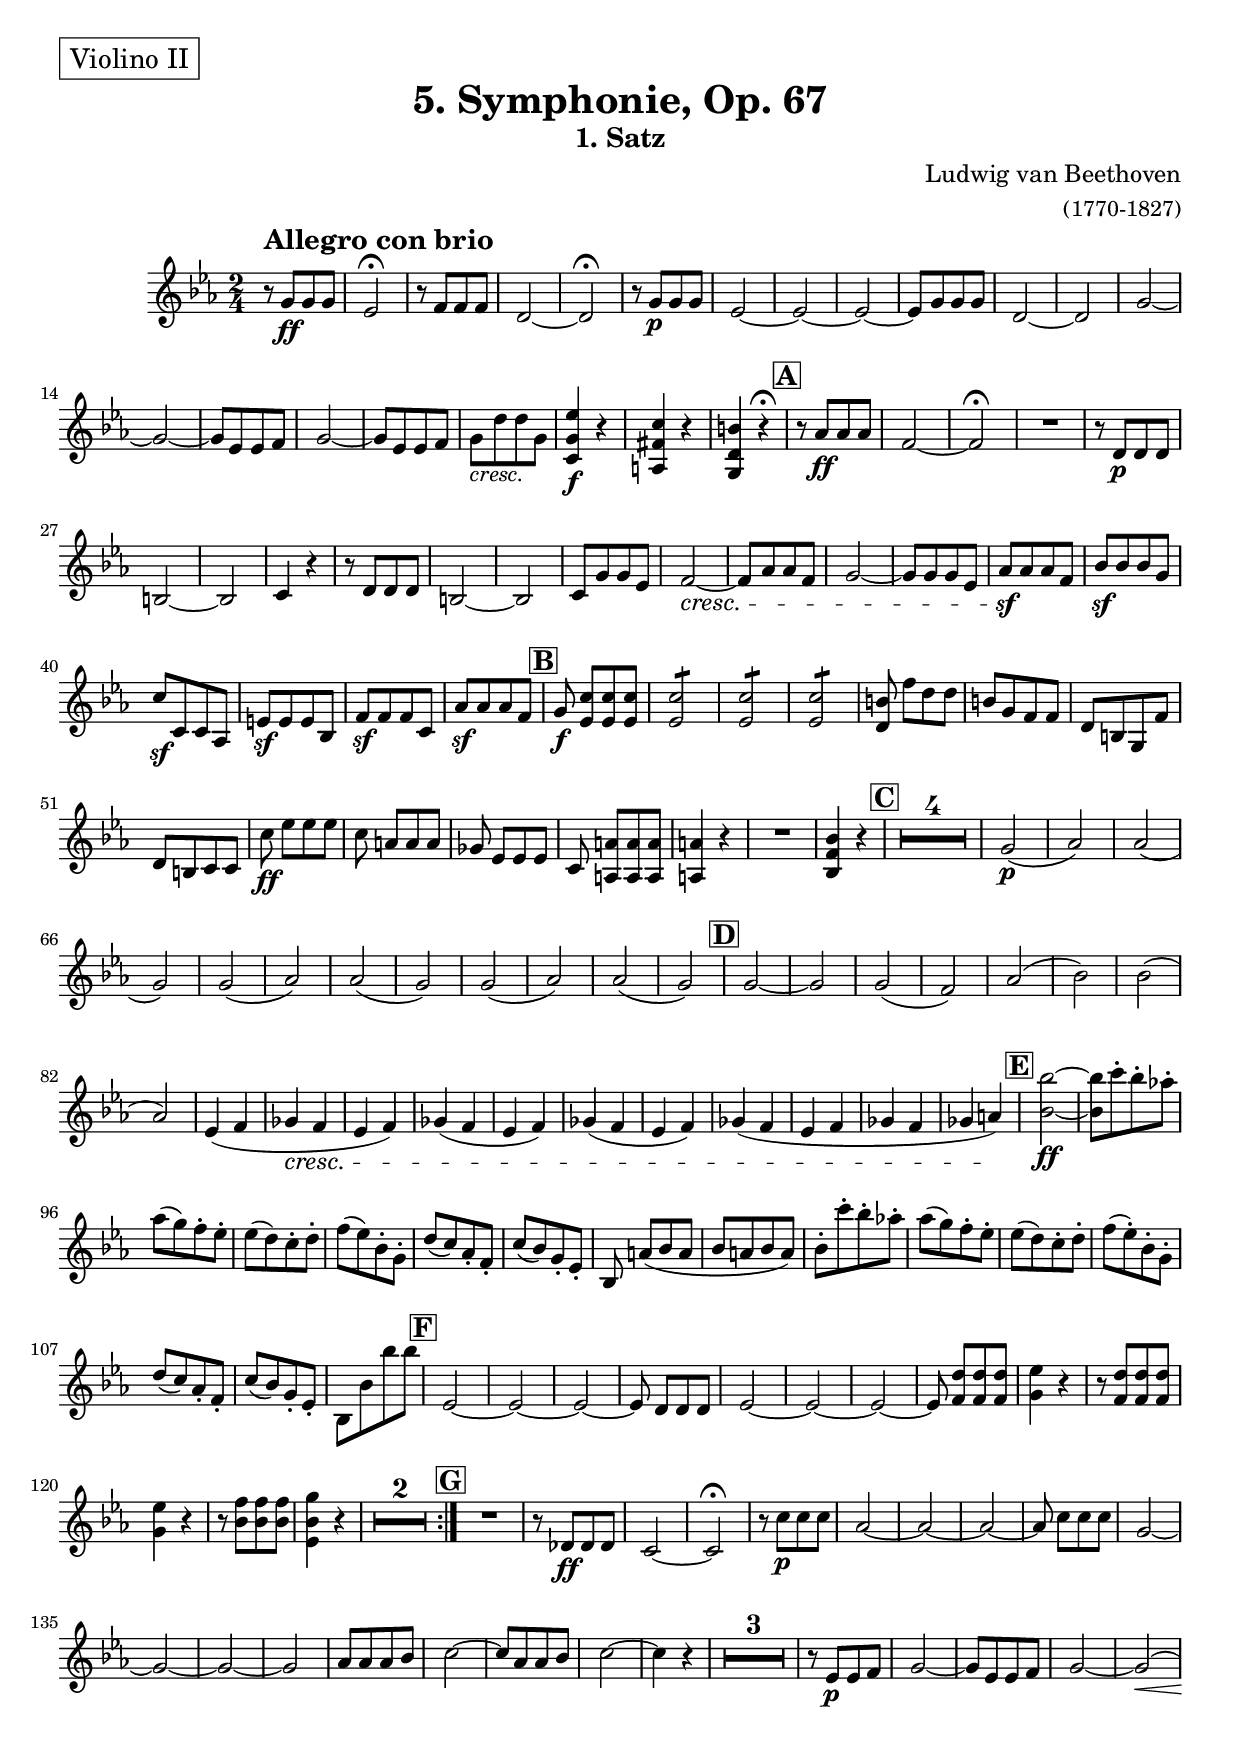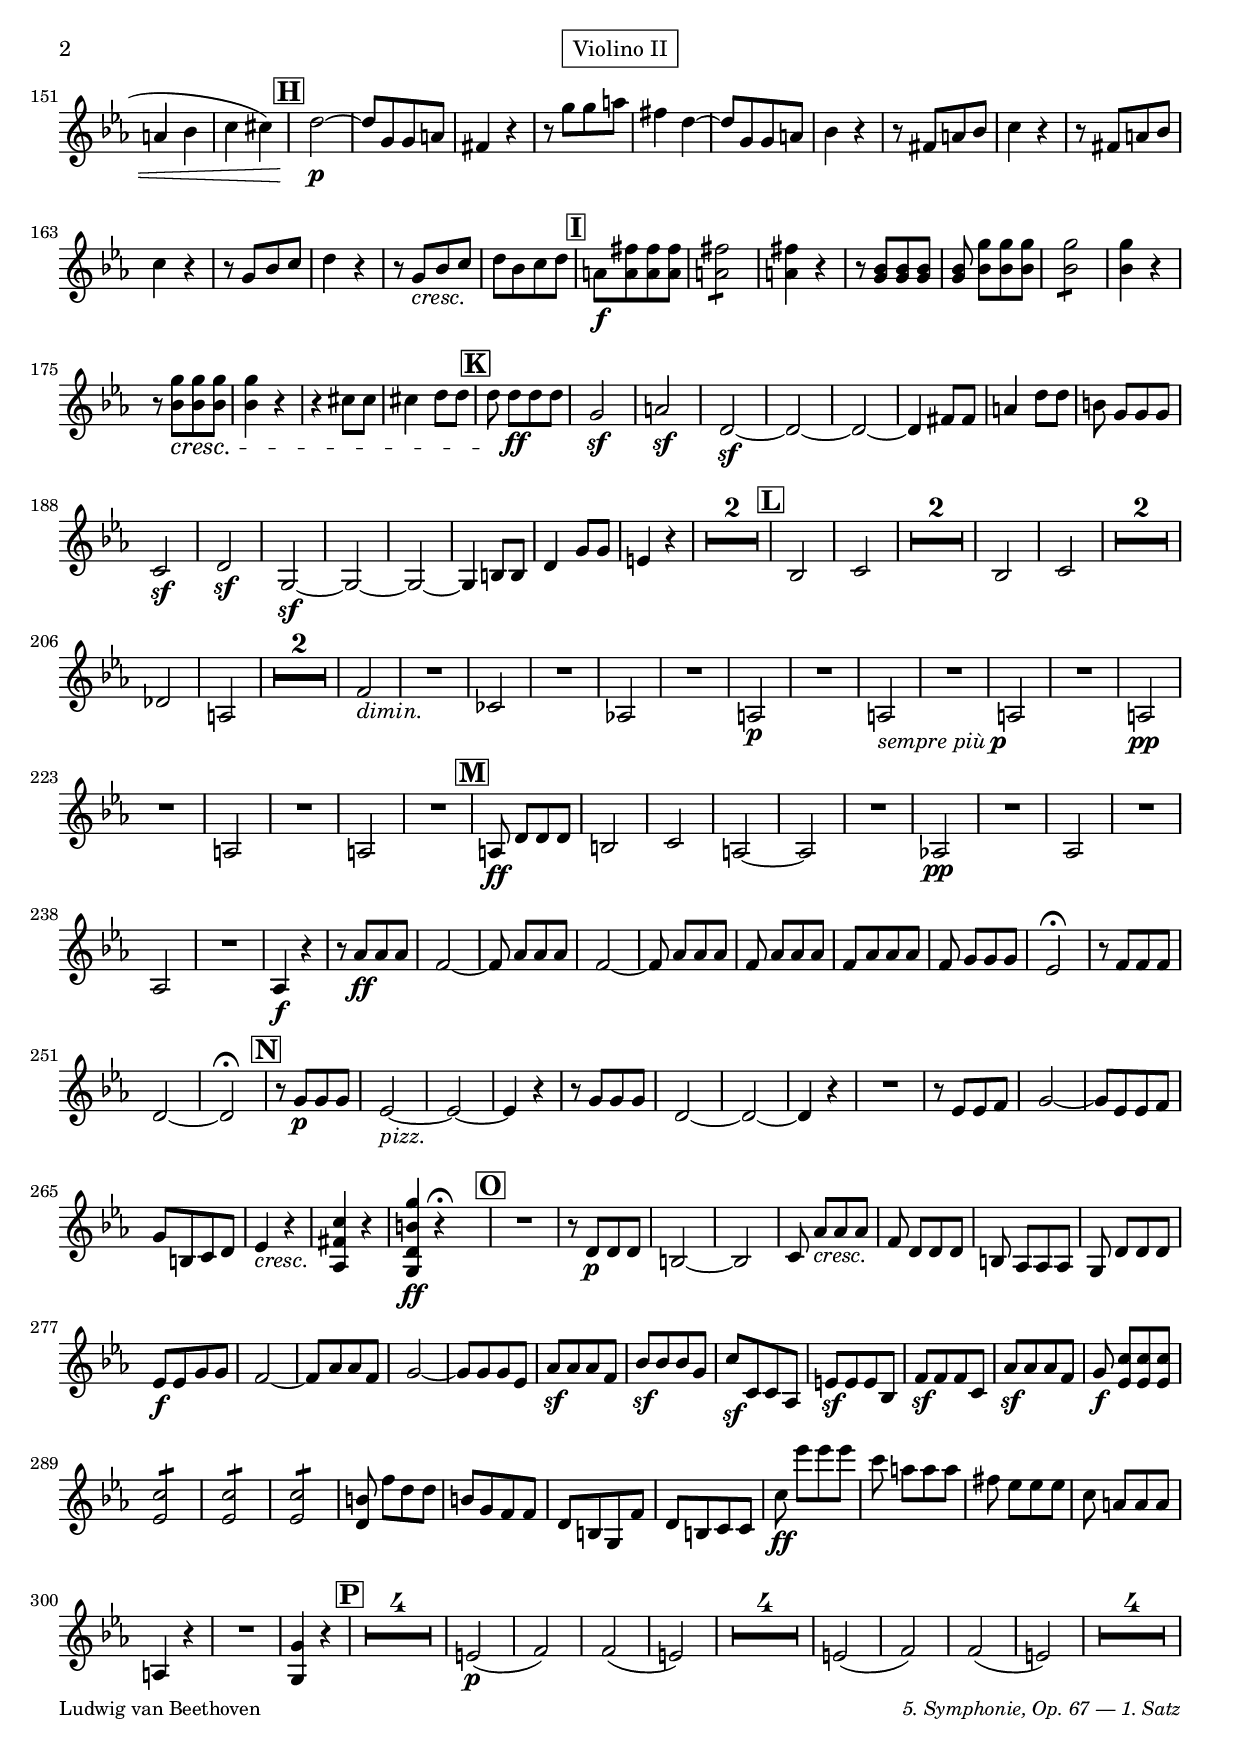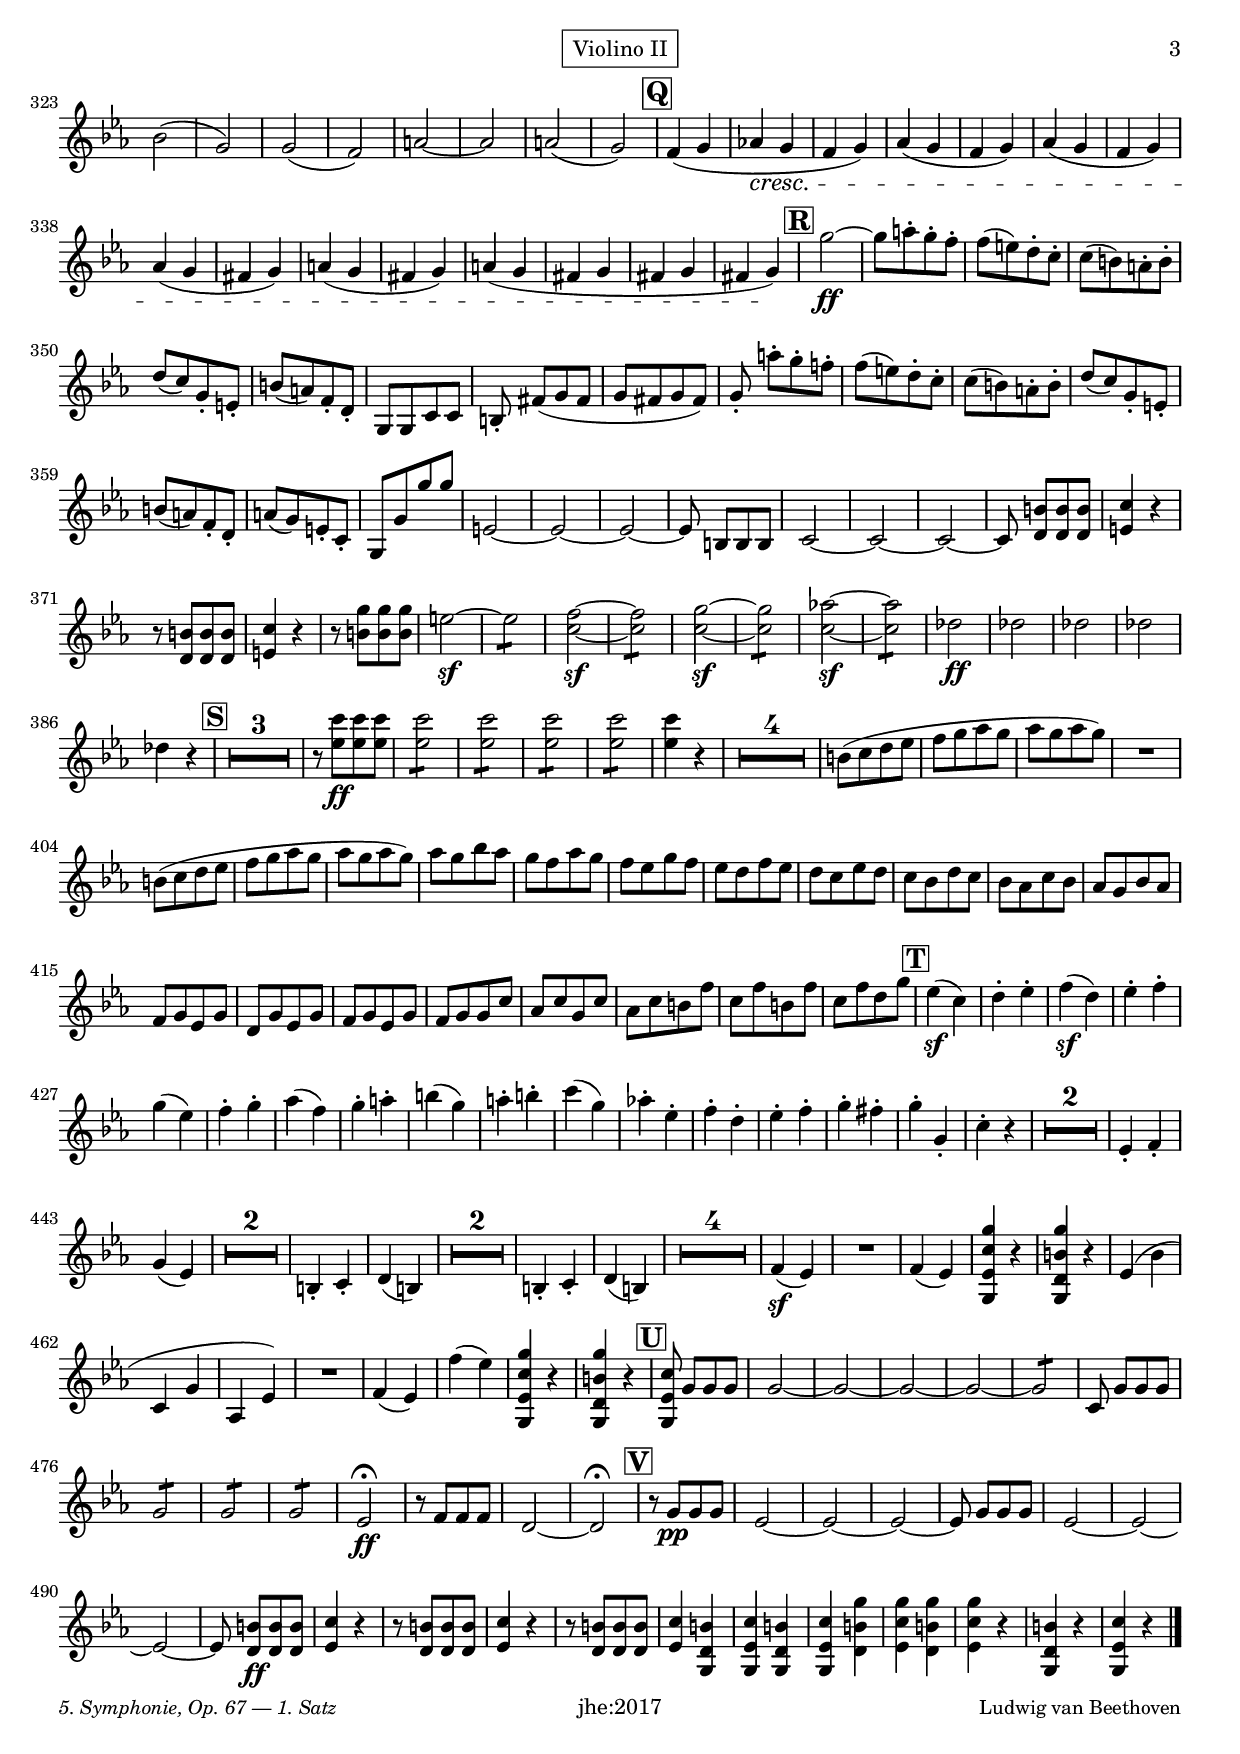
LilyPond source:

\version "2.16.2"


#(set-global-staff-size 19)

\version "2.16.2"

violinotwo = {
% \set Staff.instrumentName = "Violino II."
 \set Staff.midiInstrument = "violin"
 \override MultiMeasureRest #'expand-limit = 1
 \compressFullBarRests
 \clef treble
 \key c \minor
 \time 2/4
  \repeat volta 2 {
 r8 g'\ff[ g' g'] ees'2^\fermata r8 f'[ f' f'] d'2~ d'2^\fermata r8 g'8\p[ g' g'] ees'2~ ees'2~ ees'2~ ees'8[ g' g' g']
 d'2~ d'2 g'2~ g'2~ g'8[ ees' ees' f'] g'2~ g'8[ ees' ees' f'] g'8_\markup { \italic "cresc." }[ d'' d'' g']
 <c' g' ees''>4\f r <a fis' c''> r <g d' b'>4 r4^\fermata
 r8 aes'8\ff[ aes' aes'] f'2~ f'2^\fermata R2 r8 d'8\p[ d' d'] b2~ b2 c'4 r r8 d'8[ d' d'] b2~ b2 c'8[ g' g' ees']
  f'2\cresc~ f'8[ aes' aes' f'] g'2~ g'8[ g' g' ees'] aes'8\!\sf[ aes' aes' f']
 bes'8\sf[ bes' bes' g'] c''\sf[ c' c' aes] e'\sf[ e' e' bes] f'\sf[ f' f' c'] aes'\sf[ aes' aes' f']
 g'8\f <ees' c''>[ <ees' c''> <ees' c''>] <ees' c''>2:8 <ees' c''>2:8 <ees' c''>2:8
 <d' b'>8 f''[ d'' d''] b'[ g' f' f'] d'[ b g f'] d'[ b c' c'] c''8\ff ees''[ ees'' ees''] c'' a'[ a' a'] ges' ees'[ ees' ees']
 c'8 <a a'>[ <a a'> <a a'>] <a a'>4 r R2 <bes f' bes'>4 r
 R2*4 g'2\p( aes') aes'( g') g'( aes') aes'( g') g'( aes') aes'( g') g'~ g' g'( f') aes'( bes') bes'( aes')
 ees'4( f'  ges'\cresc f' ees' f') ges'( f' ees' f') ges'( f' ees' f') ges'( f' ees' f' ges' f' ges' a'\!)
 <bes' bes''>2\ff~ <bes' bes''>8[ c'''\staccato bes''\staccato aes''!\staccato] aes''[( g'') f''\staccato ees''\staccato]
 ees''[( d'') c''\staccato d''\staccato] f''[( ees'') bes'\staccato g'\staccato] d''[( c'') aes'\staccato f'\staccato]
 c''[( bes') g'\staccato ees'\staccato] bes8 a'([ bes' a'] bes'[ a' bes' a'])
 bes'\staccato[ c'''\staccato bes''\staccato aes''!\staccato] aes''[( g'') f''\staccato ees''\staccato]
 ees''[( d'') c''\staccato d''\staccato] f''[( ees''\staccato) bes'\staccato g'\staccato]
 d''[( c'') aes'\staccato f'\staccato] c''[( bes') g'\staccato ees'\staccato] bes[ bes' bes'' bes'']
 ees'2~ ees'2~ ees'2~ ees'8 d'8[ d' d'] ees'2~ ees'2~ ees'2~ ees'8 <f' d''>8[ <f' d''> <f' d''>]
 <g' ees''>4 r r8 <f' d''>[ <f' d''> <f' d''>] <g' ees''>4 r
 r8 <bes' f''>8[ <bes' f''> <bes' f''>] <ees' bes' g''>4 r R2*2 }

 R2 r8 des'8\ff[ des' des'] c'2~ c'2^\fermata
 r8 c''8\p[ c'' c''] aes'2~ aes'2~ aes'2~ aes'8 c''[ c'' c''] g'2~ g'2~ g'2~ g'2
 aes'8[ aes' aes' bes'] c''2~ c''8[ aes' aes' bes'] c''2~ c''4 r4 R2*3 r8 ees'8\p[ ees' f']
 g'2~ g'8[ ees' ees' f'] g'2~  g'2\<( a'4 bes' c'' cis'') d''2\!\p~ d''8[ g' g' a'] fis'4 r
 r8 g''8[ g'' a''] fis''4 d''4~ d''8[ g' g' a'] bes'4 r r8 fis'[ a' bes'] c''4 r r8 fis'8[ a' bes'] c''4 r
 r8 g'8[ bes' c''] d''4 r r8 g'8_\markup { \italic "cresc." }[ bes' c''] d''[ bes' c'' d'']
 a'8\f[ <a' fis''> <a' fis''> <a' fis''>] <a' fis''>2:8 <a' fis''>4 r4 r8 <g' bes'>8[ <g' bes'> <g' bes'>]
 <g' bes'>8 <bes' g''>[ <bes' g''> <bes' g''>] <bes' g''>2:8 <bes' g''>4 r4
 \set crescendoText = \markup { \italic "piu f" } %\set crescendoSpanner = #'dashed-line
 r8 <bes' g''>\cresc[ <bes' g''> <bes' g''>] <bes' g''>4 r r4 cis''8 cis'' cis''4 d''8 d'' d''8\! d''8\ff[ d'' d'']
 g'2\sf a'\sf d'2\sf~ d'2~ d'2~ d'4 fis'8 fis' a'4 d''8 d'' b'8 g'8[ g' g'] c'2\sf d'2\sf
 g2\sf~ g2~ g2~ g4 b8 b d'4 g'8 g' e'4 r4 R2*2 bes2 c' R2*2 bes2 c' R2*2 des'2 a2 R2*2 f'2_\markup { \italic "dimin." } R2 ces'2 R2 aes!2 R2 a2\p R2 a2_\markup { \italic "sempre più"  \dynamic p } R2
 a2 R2 a2\pp R2 a2 R2 a2 R2 a8\ff d'[ d' d'] b2 c'2 a2~ a2 R2 aes!2\pp R2 aes2 R2 aes2 R2
 aes4\f r4 r8 aes'8\ff[ aes' aes'] f'2~ f'8 aes'[ aes' aes'] f'2~ f'8 aes'[ aes' aes'] f' aes'[ aes' aes']
 f'8[ aes' aes' aes'] f' g'[ g' g'] ees'2^\fermata r8 f'8[ f' f'] d'2~ d'2^\fermata
 r8 g'8\p[ g' g'] ees'2_\markup { \italic "pizz." }~ ees'2~ ees'4 r4
 r8 g'8[ g' g'] d'2~ d'2~ d'4 r4 R2 r8 ees'8[ ees' f'] g'2~ g'8[ ees' ees' f'] g'[ b c' d']
 ees'4_\markup { \italic "cresc." } r4 <aes fis' c''>4 r4

 \cadenzaOn 
<g d' b' g''>4\ff %s4 s2 s2
 r4^\fermata %s2 s4 \cadenzaOff \bar "|"
s2*4    \cadenzaOff
s2

 R2 r8 d'8\p[ d' d'] b2~ b2 c'8 aes'_\markup { \italic "cresc." }[ aes' aes'] f' d'[ d' d'] b aes[ aes aes]
 g8 d'[ d' d'] ees'\f[ ees' g' g'] f'2~ f'8[ aes' aes' f'] g'2~ g'8[ g' g' ees'] aes'\sf[ aes' aes' f'] bes'\sf[ bes' bes' g']
 c''\sf[ c' c' aes] e'\sf[ e' e' bes] f'\sf[ f' f' c'] aes'\sf[ aes' aes' f'] g'8\f <ees' c''>[ <ees' c''> <ees' c''>]
 <ees' c''>2:8 <ees' c''>2:8 <ees' c''>2:8 <d' b'>8 f''[ d'' d''] b'[ g' f' f'] d'[ b g f'] d'[ b c' c']
 c''8\ff ees'''[ ees''' ees'''] c''' a''[ a'' a''] fis'' ees''[ ees'' ees''] c'' a'[ a' a'] a4 r R2 <g g'>4 r R2*4 e'2\p( f'2) f'2( e'2) R2*4 e'2( f') f'( e') R2*4 
%\pageBreak
bes'2( g') g'( f') a'~ a' a'( g')
 f'4( g'  aes'!\cresc g' f' g') aes'( g' f' g') aes'4( g' f' g')
 aes'4( g' fis' g') a'( g' fis' g') a'( g' fis' g' fis' g' fis' g'\!)
 g''2\ff~ g''8[ a''\staccato g''\staccato f''\staccato] f''[( e'') d''\staccato c''\staccato] c''[( b') a'\staccato b'\staccato]
 d''[( c'') g'\staccato e'\staccato] b'[( a') f'\staccato d'\staccato] g[ g c' c']
 b8\staccato fis'([ g' fis'] g'[ fis' g' fis']) g'\staccato a''\staccato[ g''\staccato f''!\staccato]
 f''[( e'') d''\staccato c''\staccato] c''[( b') a'\staccato b'\staccato] d''[( c'') g'\staccato e'\staccato]
 b'[( a') f'\staccato d'\staccato] a'[( g') e'\staccato c'\staccato] g[ g' g'' g'']
 e'2~ e'~ e'~ e'8 b[ b b] c'2~ c'~ c'~ c'8 <d' b'>[ <d' b'> <d' b'>] <e' c''>4 r r8 <d' b'>[ <d' b'> <d' b'>] <e' c''>4 r
 r8 <b' g''>[ <b' g''> <b' g''>] e''2\sf~ e''2:8 <c'' f''>2\sf~ <c'' f''>2:8 <c'' g''>2\sf~ <c'' g''>2:8
 <c'' aes''!>2\sf~ <c'' aes''>2:8 des''2\ff des'' des'' des'' des''4 r4 R2*3 r8 <ees'' c'''>8\ff[ <ees'' c'''> <ees'' c'''>] <ees'' c'''>2:8 <ees'' c'''>2:8 <ees'' c'''>2:8 <ees'' c'''>2:8
 <ees'' c'''>4 r4 R2*4 b'8([ c'' d'' ees''] f''[ g'' aes'' g''] aes''[ g'' aes'' g'']) R2
 b'8([ c'' d'' ees''] f''[ g'' aes'' g''] aes''[ g'' aes'' g'']) aes''8[ g'' bes'' aes''] g''[ f'' aes'' g''] f''[ ees'' g'' f'']
 ees''[ d'' f'' ees''] d''[ c'' ees'' d''] c''[ bes' d'' c''] bes'[ aes' c'' bes'] aes'[ g' bes' aes']
 f'8[ g' ees' g'] d'[ g' ees' g'] f'[ g' ees' g'] f'[ g' g' c''] aes'[ c'' g' c'']
 aes'[ c'' b' f''] c''[ f'' b' f''] c''[ f'' d'' g''] ees''4\sf( c'') d''\staccato ees''\staccato
 f''4\sf( d'') ees''\staccato f''\staccato g''( ees'') f''\staccato g''\staccato aes''( f'') g''\staccato a''\staccato
 b''4( g'') a''\staccato b''\staccato c'''( g'') aes''!\staccato ees''\staccato f''\staccato d''\staccato
 ees''4\staccato f''\staccato g''\staccato fis''\staccato g''\staccato g'\staccato c''\staccato r R2*2 ees'4\staccato f'\staccato g'( ees') R2*2 b4\staccato c'\staccato d'( b) R2*2 b4\staccato c'\staccato d'( b) R2*4 f'4\sf( ees') R2 f'4( ees') <g ees' c'' g''>4 r <g d' b' g''> r ees'4( bes' c' g' aes ees') R2
 f'4( ees') f''( ees'') <g ees' c'' g''>4 r <g d' b' g''> r <g ees' c''>8 g'[ g' g'] g'2~ g'2~ g'2~ g'2~ g'2:8 c'8 g'[ g' g']
 g'2:8 g'2:8 g'2:8 ees'2\ff^\fermata r8 f'8[ f' f'] d'2~ d'2^\fermata r8 g'\pp[ g' g']
 ees'2~ ees'2~ ees'2~ ees'8 g'[ g' g'] ees'2~ ees'2~ ees'2~ ees'8 <d' b'>\ff[ <d' b'> <d' b'>]
 <ees' c''>4 r r8 <d' b'>[ <d' b'> <d' b'>] <ees' c''>4 r r8 <d' b'>[ <d' b'> <d' b'>]
 <ees' c''>4 <g d' b'> <g ees' c''> <g d' b'> <g ees' c''> <d' b' g''> <ees' c'' g''> <d' b' g''>
 <ees' c'' g''>4 r <g d' b'> r <g ees' c''> r \bar "|."
}


\version "2.16.2"


\header {
  title = "5. Symphonie, Op. 67"
%  subtitle = "Op. 67"
 subtitle = "1. Satz"
 % instrument = "Violoncello"
  composer =  "Ludwig van Beethoven" 
  %opus = "Op. 67"
  separator = "—"
  lifetime = "(1770-1827)" 
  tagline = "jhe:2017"
}

partiturUmbruch = {
  s2*17 \break
  s2*25 \break
}

struktur = {
 \time 2/4
 \key c \minor

 \set Score.markFormatter = #format-mark-box-alphabet

 s8^\markup{\fontsize #2 \bold "Allegro con brio"} s s4
 s2*20
 \mark\default % A
 s2*22
 \mark\default % B
 s2*15
 \mark\default % C
 s2*16
 \mark\default % D
 s2*19
 \mark\default % E
 s2*16
 \mark\default % F
 s2*15
 \mark\default % G
 s2*28
 \mark\default % H
 s2*15
 \mark\default  % I
 s2*11
 \mark #11 % K
 s2*19
 \mark\default % L
 s2*30
 \mark\default % M
 s2*25
 \mark\default % N
 s2*15
\cadenzaOn
 s2 % normale Noten
 s2*4 % Kadenz
\cadenzaOff
 s2 % halbe, damit der Takt richtig gezählt wird
 \mark\default % O

 s2*34
 \mark\default % P
 s2*28
 \mark\default % Q
 s2*15
 \mark\default % R
 s2*41
 \mark\default % S
 s2*36
 \mark\default % T
 s2*46
 \mark\default % U
 s2*14
 \mark\default % V


 
}


\version "2.16.2"

% JHE aus titling-init.ly erstellt

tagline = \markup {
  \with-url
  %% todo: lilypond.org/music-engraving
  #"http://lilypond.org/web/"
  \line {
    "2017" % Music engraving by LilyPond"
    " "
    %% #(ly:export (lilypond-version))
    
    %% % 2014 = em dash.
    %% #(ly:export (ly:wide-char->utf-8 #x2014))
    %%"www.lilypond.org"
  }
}
% im original titling-init.ly definiert
%%#(define (print-all-headers layout props arg)
%%   (if (eq? (ly:output-def-lookup layout 'printallheaders) #t)
%%   (interpret-markup layout props arg)
%%    empty-stencil))

\paper {
  slashSeparator = \markup {
    \center-align
    \vcenter \combine
    \beam #2.5 #0.5 #0.48
    \raise #1 \beam #2.5 #0.5 #0.48
  }


  bookTitleMarkup = \markup {
    \override #'(baseline-skip . 4.5)
    \column {
 
      \fill-line {
	\override #'(box-padding . 1.0)
	\box { \huge \fromproperty  #'header:instrument } ""
      }
      
      \fill-line { \fromproperty #'header:dedication }
      \override #'(baseline-skip . 3.5)
      \column {
	\huge \larger \larger\bold
	\fill-line {
	  \larger \fromproperty #'header:title
	}
	\fill-line {
	  \large %\smaller
	  \bold
	  \larger \fromproperty #'header:subtitle
	}
	\fill-line {
	  \smaller \bold
	  \fromproperty #'header:subsubtitle
	}
	\fill-line {
	  \larger \fromproperty #'header:poet
	  %{ \large %\bold
	  %  \fromproperty #'header:instrument 
	  %}
	  \larger \fromproperty #'header:composer
	}
	\fill-line {
	  " "
	  \fromproperty #'header:lifetime
	}
	\fill-line {
	  \fromproperty #'header:meter
	  \fromproperty #'header:arranger
	}
      }
    }
  }

  scoreTitleMarkup = \markup { 
    \column {
      \on-the-fly #print-all-headers { \bookTitleMarkup \hspace #1 }
      \fill-line {
	" "
	\huge \bold \fromproperty #'header:piece
	\fromproperty #'header:opus
      }
    }
  }




  oddHeaderMarkup = \markup
  \fill-line {
    %% force the header to take some space, otherwise the
    %% page layout becomes a complete mess.
    " "
    \override #'(box-padding . 1.0) \on-the-fly #not-first-page \box { \fromproperty #'header:instrument  }
    \on-the-fly #print-page-number-check-first \fromproperty #'page:page-number-string
  }


%%insBox = \box { \fromproperty #'header:instrument } 



evenHeaderMarkup = \markup
  \fill-line {
   
    \on-the-fly #print-page-number-check-first \fromproperty #'page:page-number-string
    \override #'(box-padding . 1.0) \on-the-fly #not-first-page \box { \fromproperty #'header:instrument } 
    " "

  }

%  evenHeaderMarkup = \markup
%  \fill-line {
%    \on-the-fly #print-page-number-check-first \fromproperty #'page:page-number-string
%    \override #'(box-padding . 1.0)
%    \on-the-fly #not-first-page \box { \fromproperty #'header:instrument }
%    " "
%  }


  oddFooterMarkup = \markup {
    \column {
      \fill-line {
        %% Copyright header field only on first page.
        \on-the-fly #first-page \fromproperty #'header:copyright
      }
      \fill-line {
        %% Tagline header field only on last page.
	%%" " 
        \on-the-fly #not-first-page \line { \smaller { \italic { \fromproperty #'header:title \fromproperty #'header:separator \fromproperty #'header:subtitle } } }
        \on-the-fly #last-page \fromproperty #'header:tagline
	%%\on-the-fly #not-first-page \line { \smaller { \fromproperty #'header:composer "—" \italic { \fromproperty #'header:title } } } 
        \on-the-fly #not-first-page \line { \smaller { \fromproperty #'header:composer  } } 
      }
    }
  }

  evenFooterMarkup = \markup {

    \column {
      \fill-line {
        %% Copyright header field only on first page.
        \on-the-fly #first-page \fromproperty #'header:copyright
      }
      \fill-line {
        %% Tagline header field only on last page.
	%%\on-the-fly #not-first-page \line { \smaller { \fromproperty #'header:composer "—" \italic{ \fromproperty #'header:title } } } 
        \on-the-fly #not-first-page \line { \smaller { \fromproperty #'header:composer } }
        \on-the-fly #last-page \fromproperty #'header:tagline 
	\on-the-fly #not-first-page \line { \smaller { \italic {\fromproperty #'header:title \fromproperty #'header:separator \fromproperty #'header:subtitle } } }
      }
    }
  }

  print-page-number = ##t
}


\header {
 instrument = "Violino II"
}



% have pagebreaks only in parts, not in partiture
partPageBreaks = {
\time 2/4
  s2*267
  \cadenzaOn
  s2 % normale Noten
  s2*4 % Kadenz (Oboe)
  \cadenzaOff
  s2 % halbe, damit der Takt richtig gezählt wird

  s2*54 \pageBreak
}


\paper {
  print-page-number = ##t
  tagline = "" % \markup { \tiny "jhe 2017" }
}


\score {
 \context StaffGroup {
    \context Staff = "ungTanzVvc"
    <<
      \context Voice = "text" \struktur
      \context Voice = "pb" \partPageBreaks
      \context Voice = vc \violinotwo
    >>
   }

  \layout { 
    \context {
      \Staff \RemoveEmptyStaves
      %% To use the setting globally, uncomment the following line:
      %%\override VerticalAxisGroup #'remove-first = ##t
       
    }
  }
 \midi {  
    \context {
      \Score
      %tempoWholesPerMinute = #(ly:make-moment 100 4)
    }   
  }
}

